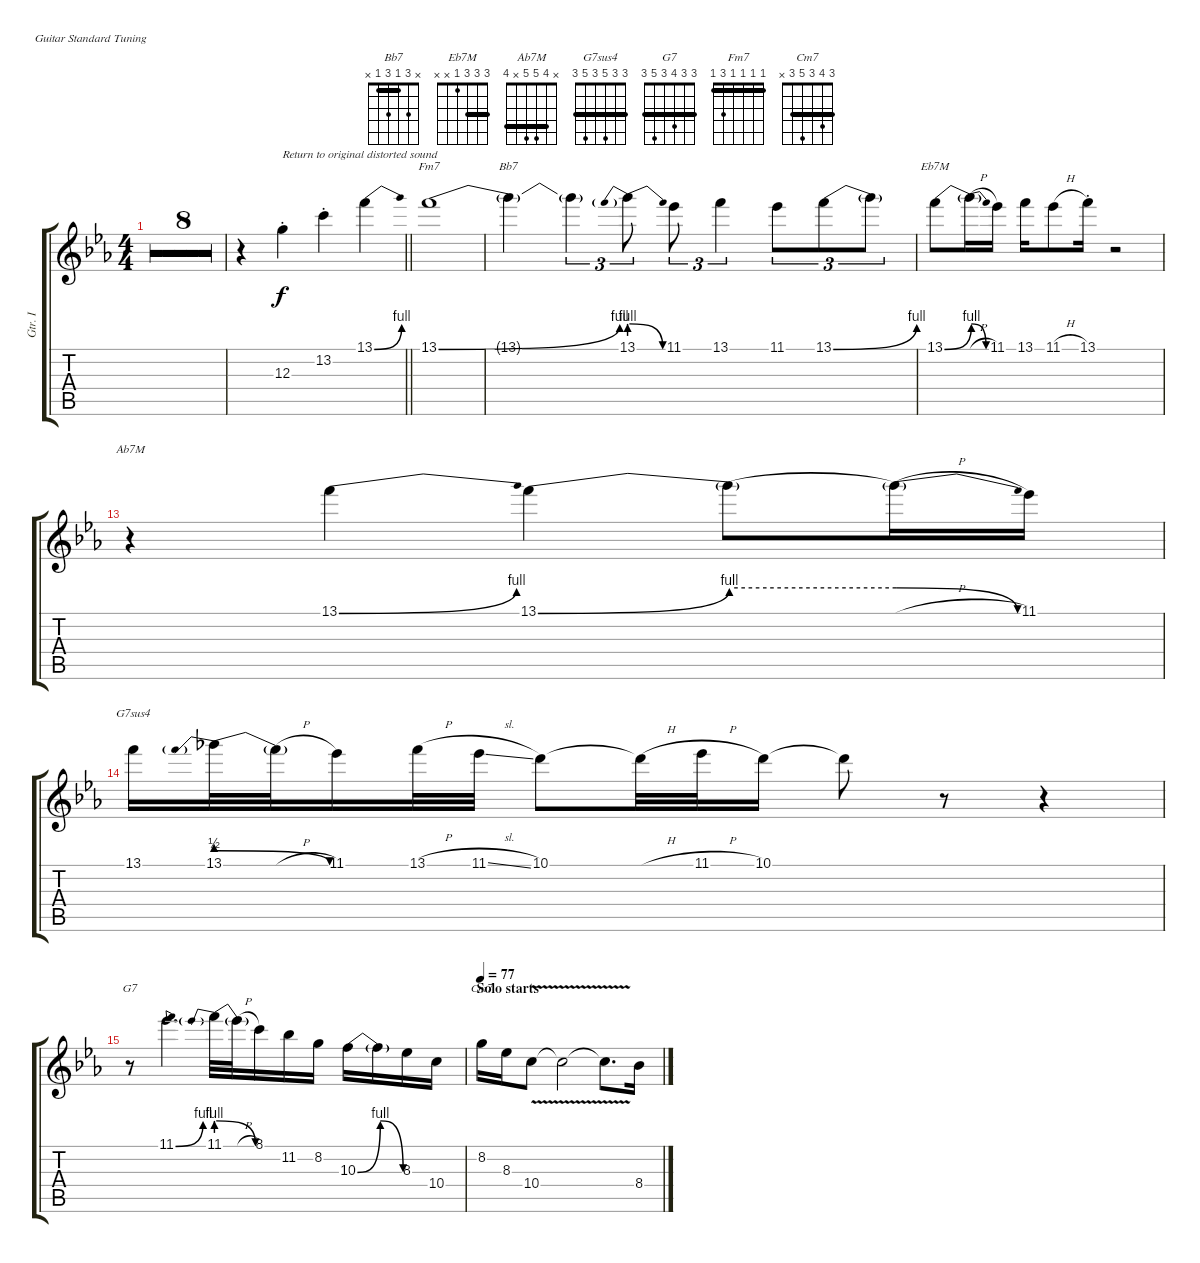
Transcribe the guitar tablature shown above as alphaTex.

\bracketExtendMode groupsimilarinstruments
\otherSystemsTrackNameOrientation horizontal
\defaultBarNumberDisplay FirstOfSystem
\track ("Guitar I" "Gtr. I") {mute multiBarRest instrument distortionguitar}
\staff {score tabs}
\tuning (E4 B3 G3 D3 A2 E2)
\chord ("Bb7" x 3 1 3 1 x) {showfingering false barre 1}
\chord ("Eb7M" 3 3 3 1 x x) {showfingering false barre (3 3)}
\chord ("Ab7M" x 4 5 5 x 4) {showfingering false barre 4}
\chord ("G7sus4" 3 3 5 3 5 3) {showfingering false barre (3 3 3)}
\chord ("G7" 3 3 4 3 5 3) {showfingering false barre (3 3 3)}
\chord ("Fm7" 1 1 1 1 3 1) {showfingering false barre (1 1 1 1)}
\chord ("Cm7" 3 4 3 5 3 x) {showfingering false barre (3 3)}
\ts (4 4)
\tempo 74
\clef g2
\ks eb
r.1{dy f beam Down} |
r.1{beam Down} |
r.1{beam Down} |
r.1{beam Down} |
r.1{beam Down} |
r.1{beam Down} |
r.1{beam Down} |
r.1{beam Down} |
\barLineRight lightlight
r.4{beam Down} 12.3{st acc forcenatural}.4{txt "Return to original distorted sound" beam Down} 13.2{st acc forcenatural}.4{beam Down} 13.1{be (bend 0 0 15 4) acc forcenatural}.4{beam Down} |
13.1{be (bend 0 0 3 4) acc forcenatural}.1{ch "Fm7" beam Down} |
13.1{t}.4{ch "Bb7" beam Down} 13.1{t}.4{tu (3 2) beam Down} 13.1{be (prebendrelease 0 4 15 0)}.8{tu (3 2) beam Down} 11.1{acc b}.8{tu (3 2) beam Down} 13.1{acc forcenatural}.4{tu (3 2) beam Down} 11.1{acc b}.8{tu (3 2) beam Down} 13.1{be (bend 0 0 15 4) acc forcenatural}.8{tu (3 2) beam Down} 13.1{t}.8{tu (3 2) beam Down} |
13.1{be (bend 0 0 15 4) acc forcenatural}.8{ch "Eb7M" beam Down} 13.1{be (release 0 4 15 0) h t}.16{beam Down} 11.1{acc b}.16{beam Down} 13.1{acc forcenatural}.16{beam Down} 11.1{h acc b}.8{beam Down} 13.1{st acc forcenatural}.16{beam Down} r.2{beam Down} |
r.4{ch "Ab7M" beam Down} 13.1{be (bend 0 0 15 4) acc forcenatural}.4{beam Down} 13.1{be (bend 0 0 15 4) acc forcenatural}.4{beam Down} 13.1{be (hold 0 4 60 4) t}.8{beam Down} 13.1{be (release 0 4 15 0) h t}.16{beam Down} 11.1{acc b}.16{beam Down} |
13.1{acc forcenatural}.16{ch "G7sus4" beam Down} 13.1{be (prebendrelease 0 2 59.4 0)}.32{beam Down} 13.1{h t acc forcenatural}.32{beam Down} 11.1{acc b}.16{beam Down} 13.1{h acc forcenatural}.32{beam Down} 11.1{sl acc b}.32{beam Down} 10.1{acc forcenatural}.8{beam Down} 10.1{h t acc forcenatural}.32{beam Down} 11.1{h acc b}.32{beam Down} 10.1{acc forcenatural}.16{beam Down} 10.1{t acc forcenatural}.8{beam Down} r.8{beam Down} r.4{beam Down} |
r.8{ch "G7" beam Down} 11.1{be (bend 0 0 10.2 4) acc b}.4{d beam Down} 11.1{be (prebendrelease 0 4 59.4 0)}.32{beam Down} 11.1{h t acc b}.32{beam Down} 8.1{acc forcenatural}.16{beam Down} 11.2{acc b}.16{beam Down} 8.2{acc forcenatural}.16{beam Down} 10.3{be (bendrelease 0 0 10.2 4 20.4 4 30 0) acc forcenatural}.16{beam Down} 10.3{t acc forcenatural}.16{beam Down} 8.3{acc b}.16{beam Down} 10.4{acc forcenatural}.16{beam Down} |
\section ("" "Solo starts")
\tempo 77
8.2{acc forcenatural}.16{ch "Cm7" beam Down} 8.3{acc b}.16{beam Down} 10.4{v acc forcenatural}.8{beam Down} 10.4{v t acc forcenatural}.2{beam Down} 10.4{v t acc forcenatural}.8{d beam Down} 8.4{acc b}.16{beam Down}
